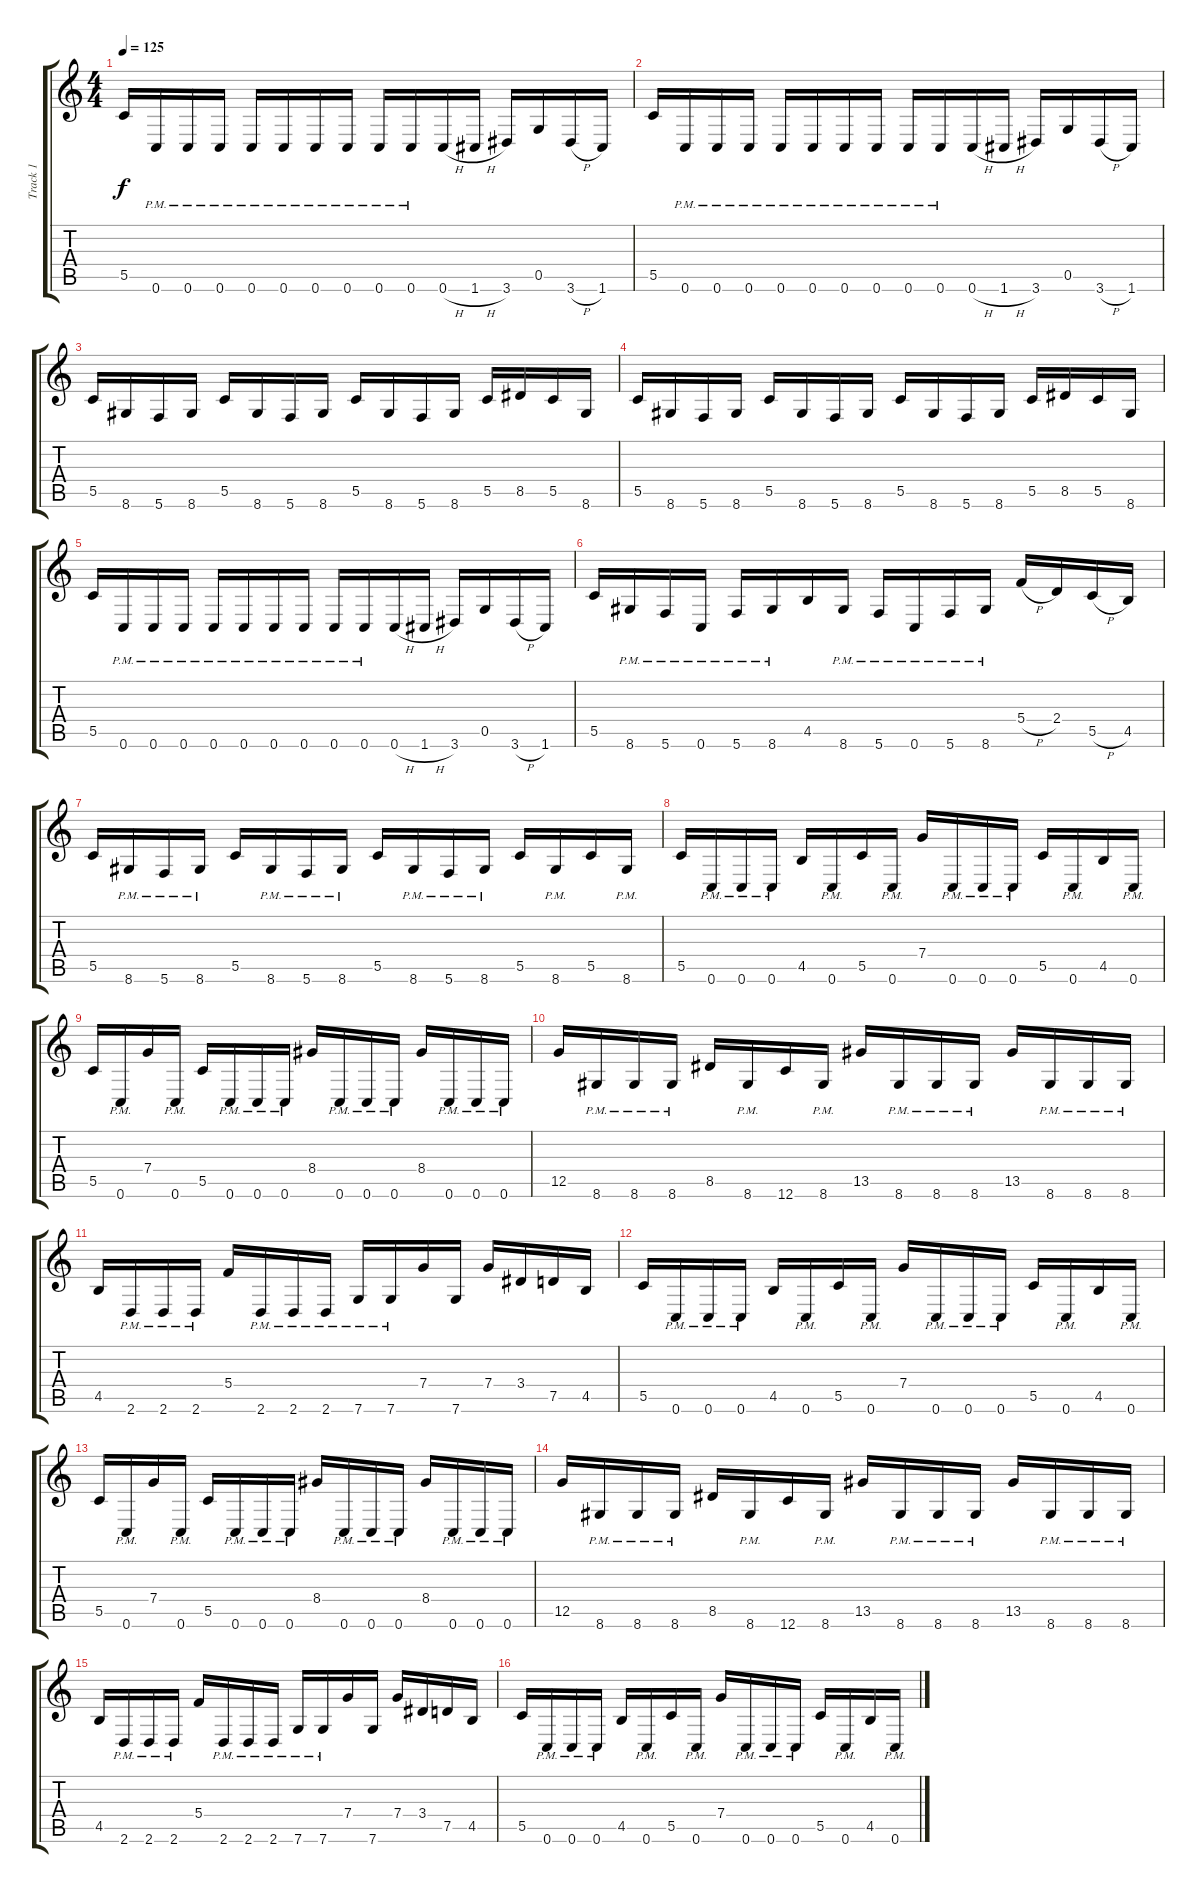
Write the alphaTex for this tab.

\track ("Track 1" "Track 1") {instrument distortionguitar}
\staff {score tabs}
\tuning (D4 A3 F3 C3 G2 C2) {hide}
\ts (4 4)
\tempo 125
\clef g2
\ks c
5.5.16{dy f} 0.6{pm}.16 0.6{pm}.16 0.6{pm}.16 0.6{pm}.16 0.6{pm}.16 0.6{pm}.16 0.6{pm}.16 0.6{pm}.16 0.6{pm}.16 0.6{h}.16 1.6{h}.16 3.6.16 0.5.16 3.6{h}.16 1.6.16 |
5.5.16 0.6{pm}.16 0.6{pm}.16 0.6{pm}.16 0.6{pm}.16 0.6{pm}.16 0.6{pm}.16 0.6{pm}.16 0.6{pm}.16 0.6{pm}.16 0.6{h}.16 1.6{h}.16 3.6.16 0.5.16 3.6{h}.16 1.6.16 |
5.5.16 8.6.16 5.6.16 8.6.16 5.5.16 8.6.16 5.6.16 8.6.16 5.5.16 8.6.16 5.6.16 8.6.16 5.5.16 8.5.16 5.5.16 8.6.16 |
5.5.16 8.6.16 5.6.16 8.6.16 5.5.16 8.6.16 5.6.16 8.6.16 5.5.16 8.6.16 5.6.16 8.6.16 5.5.16 8.5.16 5.5.16 8.6.16 |
5.5.16 0.6{pm}.16 0.6{pm}.16 0.6{pm}.16 0.6{pm}.16 0.6{pm}.16 0.6{pm}.16 0.6{pm}.16 0.6{pm}.16 0.6{pm}.16 0.6{h}.16 1.6{h}.16 3.6.16 0.5.16 3.6{h}.16 1.6.16 |
5.5.16 8.6{pm}.16 5.6{pm}.16 0.6{pm}.16 5.6{pm}.16 8.6{pm}.16 4.5.16 8.6{pm}.16 5.6{pm}.16 0.6{pm}.16 5.6{pm}.16 8.6{pm}.16 5.4{h}.16 2.4.16 5.5{h}.16 4.5.16 |
5.5.16 8.6{pm}.16 5.6{pm}.16 8.6{pm}.16 5.5.16 8.6{pm}.16 5.6{pm}.16 8.6{pm}.16 5.5.16 8.6{pm}.16 5.6{pm}.16 8.6{pm}.16 5.5.16 8.6{pm}.16 5.5.16 8.6{pm}.16 |
5.5.16 0.6{pm}.16 0.6{pm}.16 0.6{pm}.16 4.5.16 0.6{pm}.16 5.5.16 0.6{pm}.16 7.4.16 0.6{pm}.16 0.6{pm}.16 0.6{pm}.16 5.5.16 0.6{pm}.16 4.5.16 0.6{pm}.16 |
5.5.16 0.6{pm}.16 7.4.16 0.6{pm}.16 5.5.16 0.6{pm}.16 0.6{pm}.16 0.6{pm}.16 8.4.16 0.6{pm}.16 0.6{pm}.16 0.6{pm}.16 8.4.16 0.6{pm}.16 0.6{pm}.16 0.6{pm}.16 |
12.5.16 8.6{pm}.16 8.6{pm}.16 8.6{pm}.16 8.5.16 8.6{pm}.16 12.6.16 8.6{pm}.16 13.5.16 8.6{pm}.16 8.6{pm}.16 8.6{pm}.16 13.5.16 8.6{pm}.16 8.6{pm}.16 8.6{pm}.16 |
4.5.16 2.6{pm}.16 2.6{pm}.16 2.6{pm}.16 5.4.16 2.6{pm}.16 2.6{pm}.16 2.6{pm}.16 7.6{pm}.16 7.6{pm}.16 7.4.16 7.6.16 7.4.16 3.4.16 7.5.16 4.5.16 |
5.5.16 0.6{pm}.16 0.6{pm}.16 0.6{pm}.16 4.5.16 0.6{pm}.16 5.5.16 0.6{pm}.16 7.4.16 0.6{pm}.16 0.6{pm}.16 0.6{pm}.16 5.5.16 0.6{pm}.16 4.5.16 0.6{pm}.16 |
5.5.16 0.6{pm}.16 7.4.16 0.6{pm}.16 5.5.16 0.6{pm}.16 0.6{pm}.16 0.6{pm}.16 8.4.16 0.6{pm}.16 0.6{pm}.16 0.6{pm}.16 8.4.16 0.6{pm}.16 0.6{pm}.16 0.6{pm}.16 |
12.5.16 8.6{pm}.16 8.6{pm}.16 8.6{pm}.16 8.5.16 8.6{pm}.16 12.6.16 8.6{pm}.16 13.5.16 8.6{pm}.16 8.6{pm}.16 8.6{pm}.16 13.5.16 8.6{pm}.16 8.6{pm}.16 8.6{pm}.16 |
4.5.16 2.6{pm}.16 2.6{pm}.16 2.6{pm}.16 5.4.16 2.6{pm}.16 2.6{pm}.16 2.6{pm}.16 7.6{pm}.16 7.6{pm}.16 7.4.16 7.6.16 7.4.16 3.4.16 7.5.16 4.5.16 |
5.5.16 0.6{pm}.16 0.6{pm}.16 0.6{pm}.16 4.5.16 0.6{pm}.16 5.5.16 0.6{pm}.16 7.4.16 0.6{pm}.16 0.6{pm}.16 0.6{pm}.16 5.5.16 0.6{pm}.16 4.5.16 0.6{pm}.16
